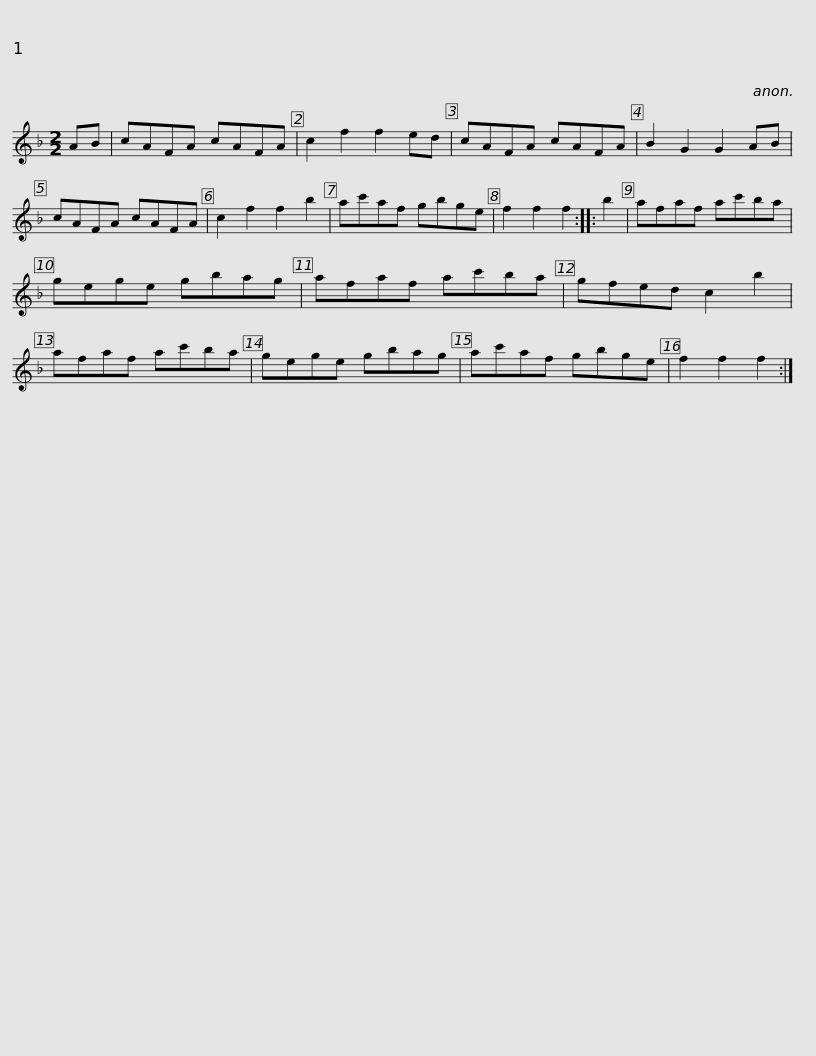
X:1
L:1/8
M:2/2
I:linebreak $
K:F
V:1 treble
V:1
 AB | cAFA cAFA | c2 f2 f2 ed | cAFA cAFA | B2 G2 G2 AB | %5
 cAFA cAFA | c2 f2 f2 b2 |$ ac'af gbge | f2 f2 f2 :: b2 | %10
 afaf ac'ba | gege gbag | afaf ac'ba |$ gfed c2 b2 | afaf ac'ba | %15
 gege gbag | ac'af gbge | f2 f2 f2 :| %18
